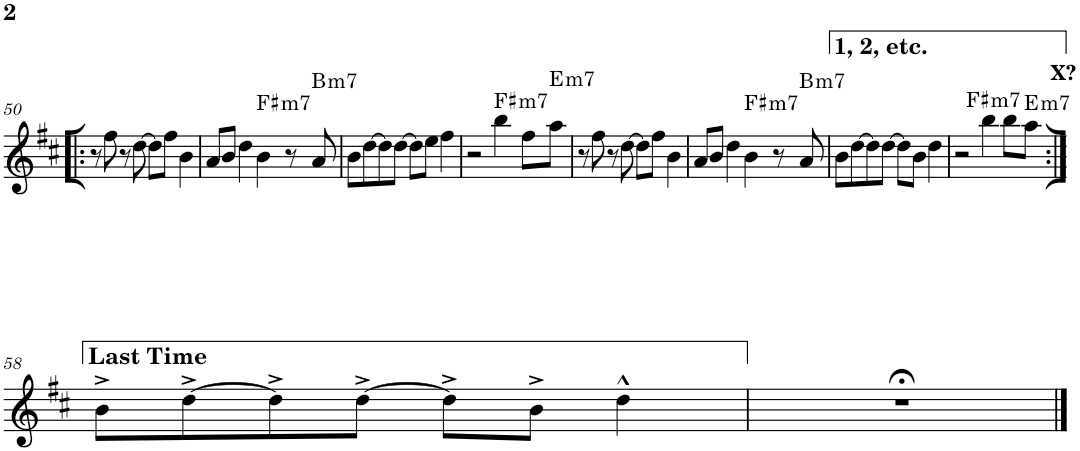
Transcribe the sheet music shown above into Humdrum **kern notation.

**kern	**harte
*part1	*part1
*staff1	*
*I"Piano	*
*I'Pno.	*
!!LO:PB:g=z
*clefG2	*
*k[f#c#]	*
*M4/4	*
=50!|:	=50!|:
8r	.
8ff#\	.
8r	.
[8dd\	.
8dd\L]	.
8ff#\J	.
4b\	.
=51	=51
8a/L	.
8b/J	.
4dd\	.
!	!LO:H:kt=m7
4b\	F#:min7
8r	.
!	!LO:H:kt=m7
8a/	B:min7
=52	=52
8b\L	.
[8dd\	.
8dd\]	.
[8dd\J	.
8dd\L]	.
8ee\J	.
4ff#\	.
=53	=53
2r	.
!	!LO:H:kt=m7
4bb\	F#:min7
8ff#\L	.
!	!LO:H:kt=m7
8aa\J	E:min7
=54	=54
8r	.
8ff#\	.
8r	.
[8dd\	.
8dd\L]	.
8ff#\J	.
4b\	.
=55	=55
8a/L	.
8b/J	.
4dd\	.
!	!LO:H:kt=m7
4b\	F#:min7
8r	.
!	!LO:H:kt=m7
8a/	B:min7
=56	=56
8b\L	.
[8dd\	.
8dd\]	.
[8dd\J	.
8dd\L]	.
8b\J	.
4dd\	.
=57	=57
2r	.
!	!LO:H:kt=m7
4bb\	F#:min7
8bb\L	.
!LO:TX:a:B:t=X?	!LO:H:kt=m7
8aa\J	E:min7
!!LO:LB:g=z
=58:|!	=58:|!
8b^\L	.
[8dd^\	.
8dd^\]	.
[8dd^\J	.
8dd^\L]	.
8b^\J	.
4dd^^\	.
=59	=59
1r;<	.
==	==
*-	*-
